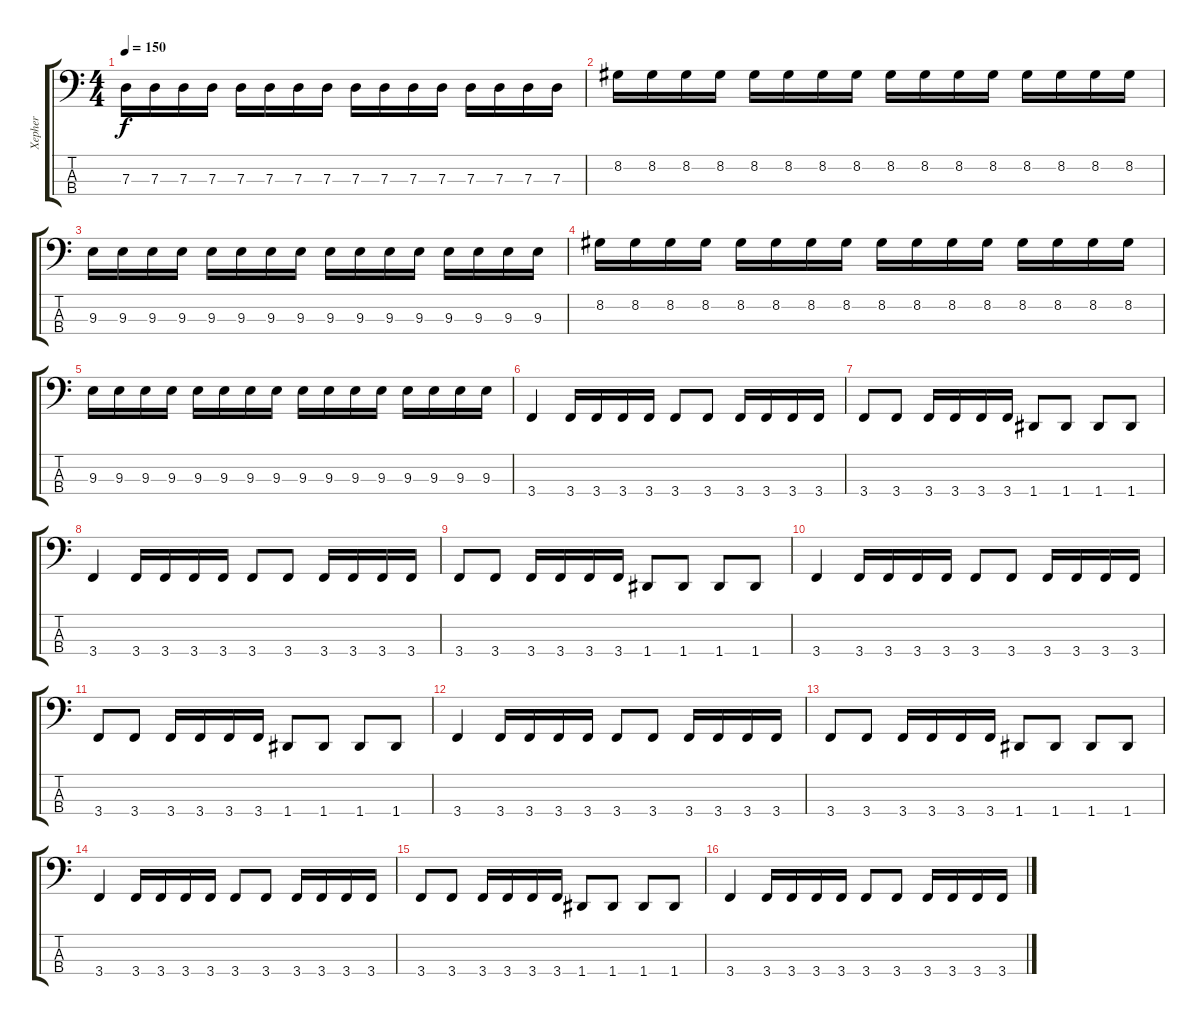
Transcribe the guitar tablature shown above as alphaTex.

\track ("Xepher" "Xepher") {instrument electricbassfinger}
\staff {score tabs}
\tuning (F2 C2 G1 D1) {hide}
\ts (4 4)
\tempo 150
\clef f4
\ks c
7.3.16{dy f} 7.3.16 7.3.16 7.3.16 7.3.16 7.3.16 7.3.16 7.3.16 7.3.16 7.3.16 7.3.16 7.3.16 7.3.16 7.3.16 7.3.16 7.3.16 |
8.2.16 8.2.16 8.2.16 8.2.16 8.2.16 8.2.16 8.2.16 8.2.16 8.2.16 8.2.16 8.2.16 8.2.16 8.2.16 8.2.16 8.2.16 8.2.16 |
9.3.16 9.3.16 9.3.16 9.3.16 9.3.16 9.3.16 9.3.16 9.3.16 9.3.16 9.3.16 9.3.16 9.3.16 9.3.16 9.3.16 9.3.16 9.3.16 |
8.2.16 8.2.16 8.2.16 8.2.16 8.2.16 8.2.16 8.2.16 8.2.16 8.2.16 8.2.16 8.2.16 8.2.16 8.2.16 8.2.16 8.2.16 8.2.16 |
9.3.16 9.3.16 9.3.16 9.3.16 9.3.16 9.3.16 9.3.16 9.3.16 9.3.16 9.3.16 9.3.16 9.3.16 9.3.16 9.3.16 9.3.16 9.3.16 |
3.4.4 3.4.16 3.4.16 3.4.16 3.4.16 3.4.8 3.4.8 3.4.16 3.4.16 3.4.16 3.4.16 |
3.4.8 3.4.8 3.4.16 3.4.16 3.4.16 3.4.16 1.4.8 1.4.8 1.4.8 1.4.8 |
3.4.4 3.4.16 3.4.16 3.4.16 3.4.16 3.4.8 3.4.8 3.4.16 3.4.16 3.4.16 3.4.16 |
3.4.8 3.4.8 3.4.16 3.4.16 3.4.16 3.4.16 1.4.8 1.4.8 1.4.8 1.4.8 |
3.4.4 3.4.16 3.4.16 3.4.16 3.4.16 3.4.8 3.4.8 3.4.16 3.4.16 3.4.16 3.4.16 |
3.4.8 3.4.8 3.4.16 3.4.16 3.4.16 3.4.16 1.4.8 1.4.8 1.4.8 1.4.8 |
3.4.4 3.4.16 3.4.16 3.4.16 3.4.16 3.4.8 3.4.8 3.4.16 3.4.16 3.4.16 3.4.16 |
3.4.8 3.4.8 3.4.16 3.4.16 3.4.16 3.4.16 1.4.8 1.4.8 1.4.8 1.4.8 |
3.4.4 3.4.16 3.4.16 3.4.16 3.4.16 3.4.8 3.4.8 3.4.16 3.4.16 3.4.16 3.4.16 |
3.4.8 3.4.8 3.4.16 3.4.16 3.4.16 3.4.16 1.4.8 1.4.8 1.4.8 1.4.8 |
3.4.4 3.4.16 3.4.16 3.4.16 3.4.16 3.4.8 3.4.8 3.4.16 3.4.16 3.4.16 3.4.16
